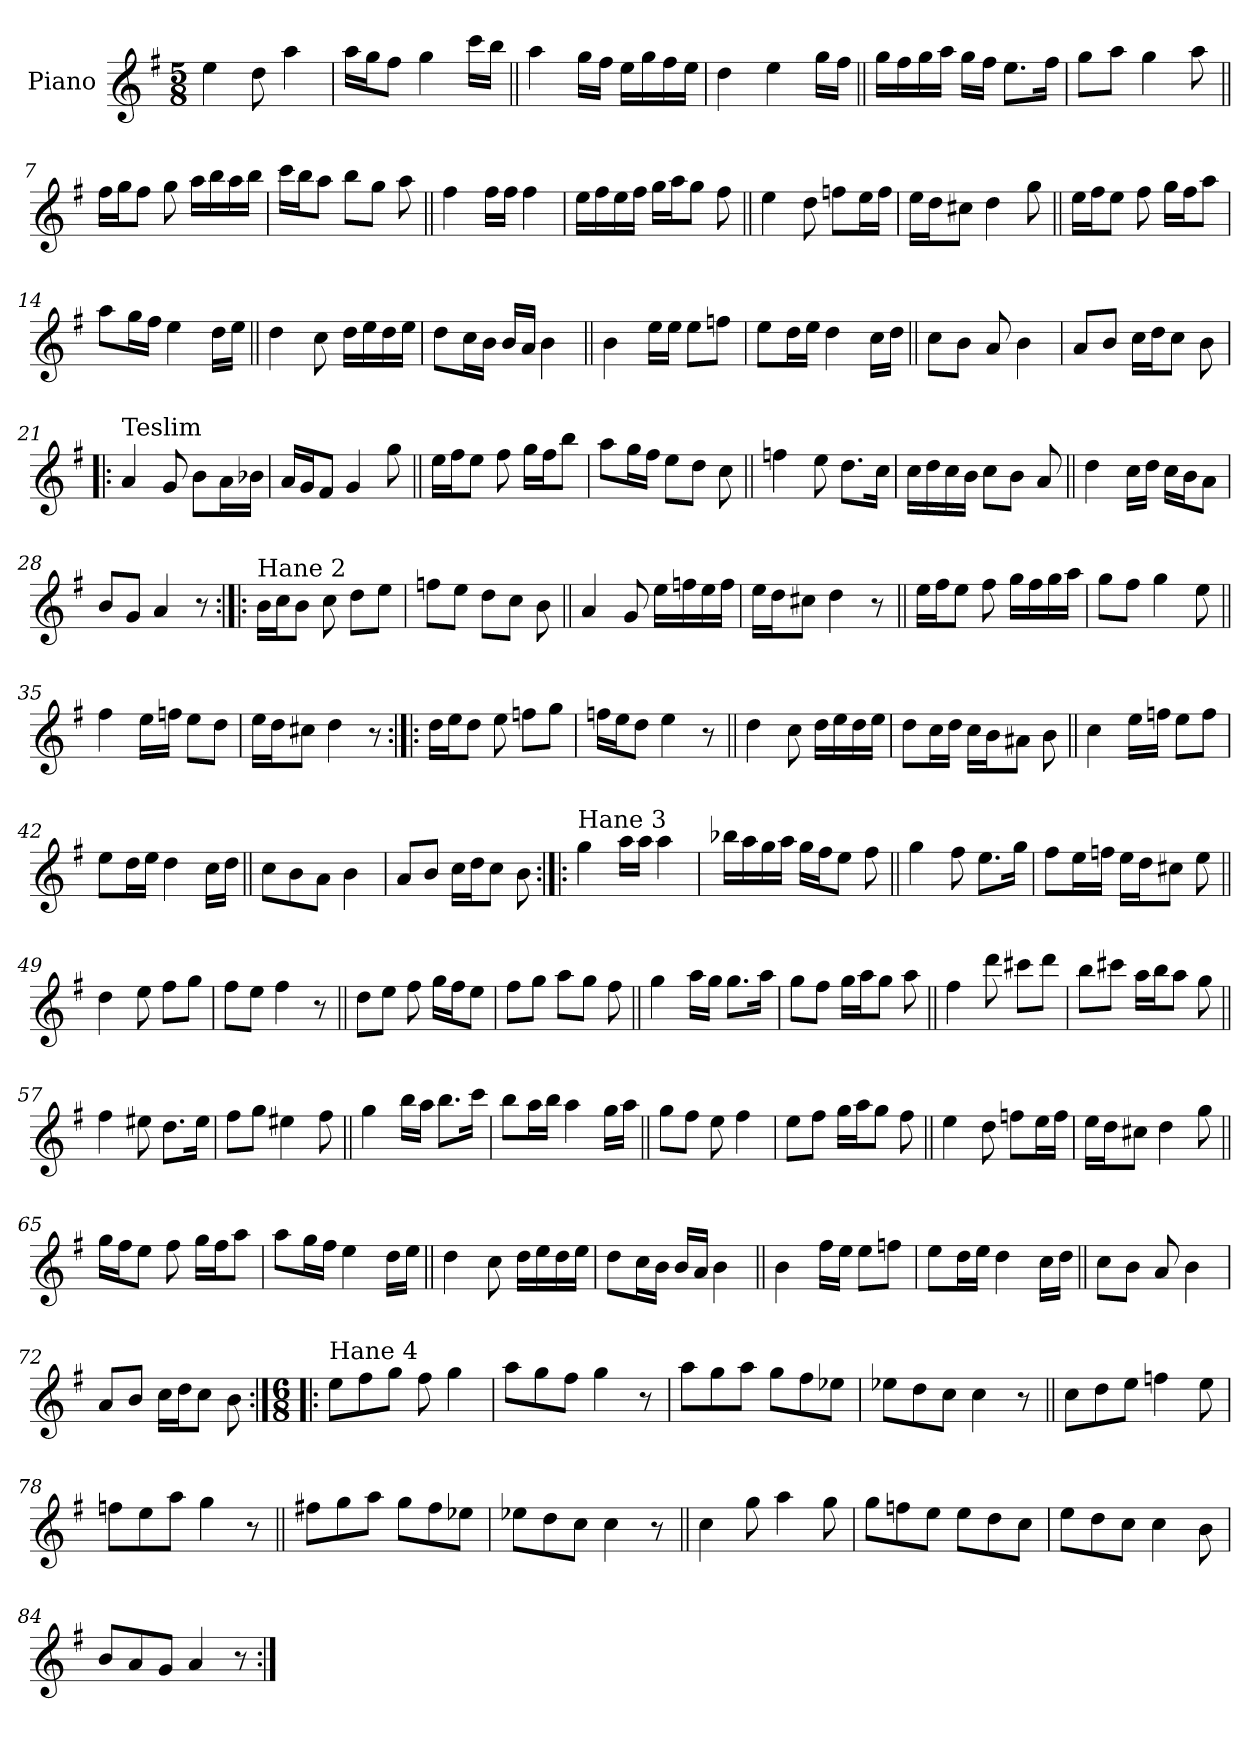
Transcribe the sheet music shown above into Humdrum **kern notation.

**kern
*part1
*staff1
*I"Piano
*I'Pno.
*clefG2
*k[f#]
*M5/8
=1
4ee\
8dd\
4aa\
=2
16aa\LL
16gg\J
8ff#\J
4gg\
16ccc\LL
16bb\JJ
=3||
4aa\
16gg\LL
16ff#\JJ
16ee\LL
16gg\
16ff#\
16ee\JJ
=4
4dd\
4ee\
16gg\LL
16ff#\JJ
=5||
16gg\LL
16ff#\
16gg\
16aa\JJ
16gg\LL
16ff#\JJ
8.ee\L
16ff#\Jk
=6
8gg\L
8aa\J
4gg\
8aa\
!!LO:LB:g=z
=7||
16ff#\LL
16gg\J
8ff#\J
8gg\
16aa\LL
16bb\
16aa\
16bb\JJ
=8
16ccc\LL
16bb\J
8aa\J
8bb\L
8gg\J
8aa\
=9||
4ff#\
16ff#\LL
16ff#\JJ
4ff#\
=10
16ee\LL
16ff#\
16ee\
16ff#\JJ
16gg\LL
16aa\J
8gg\J
8ff#\
=11||
4ee\
8dd\
8ffn\L
16ee\L
16ff\JJ
=12
16ee\LL
16dd\J
8cc#X\J
4dd\
8gg\
!!LO:LB:g=z
=13||
16ee\LL
16ff#\J
8ee\J
8ff#\
16gg\LL
16ff#\J
8aa\J
=14
8aa\L
16gg\L
16ff#\JJ
4ee\
16dd\LL
16ee\JJ
=15||
4dd\
8cc\
16dd\LL
16ee\
16dd\
16ee\JJ
=16
8dd\L
16cc\L
16b\JJ
16b/LL
16a/JJ
4b\
=17||
4b\
16ee\LL
16ee\JJ
8ee\L
8ffn\J
=18
8ee\L
16dd\L
16ee\JJ
4dd\
16cc\LL
16dd\JJ
=19||
8cc\L
8b\J
8a/
4b\
!!LO:LB:g=z
=20
8a/L
8b/J
16cc\LL
16dd\J
8cc\J
8b\
=21!|:
!LO:TX:a:t=Teslim
4a/
8g/
8b\L
16a\L
16b-X\JJ
=22
16a/LL
16g/J
8f#/J
4g/
8gg\
=23||
16ee\LL
16ff#\J
8ee\J
8ff#\
16gg\LL
16ff#\J
8bb\J
=24
8aa\L
16gg\L
16ff#\JJ
8ee\L
8dd\J
8cc\
=25||
4ffn\
8ee\
8.dd\L
16cc\Jk
!!LO:LB:g=z
=26
16cc\LL
16dd\
16cc\
16b\JJ
8cc\L
8b\J
8a/
=27||
4dd\
16cc\LL
16dd\JJ
16cc\LL
16b\J
8a\J
=28
8b/L
8g/J
4a/
8r
=29:|!|:
!LO:TX:a:t=Hane 2
16b\LL
16cc\J
8b\J
8cc\
8dd\L
8ee\J
=30
8ffn\L
8ee\J
8dd\L
8cc\J
8b\
=31||
4a/
8g/
16ee\LL
16ffn\
16ee\
16ff\JJ
!!LO:LB:g=z
=32
16ee\LL
16dd\J
8cc#X\J
4dd\
8r
=33||
16ee\LL
16ff#\J
8ee\J
8ff#\
16gg\LL
16ff#\
16gg\
16aa\JJ
=34
8gg\L
8ff#\J
4gg\
8ee\
=35||
4ff#\
16ee\LL
16ffn\JJ
8ee\L
8dd\J
=36
16ee\LL
16dd\J
8cc#X\J
4dd\
8r
=37:|!|:
16dd\LL
16ee\J
8dd\J
8ee\
8ffn\L
8gg\J
=38
16ffn\LL
16ee\J
8dd\J
4ee\
8r
!!LO:LB:g=z
=39||
4dd\
8cc\
16dd\LL
16ee\
16dd\
16ee\JJ
=40
8dd\L
16cc\L
16dd\JJ
16cc\LL
16b\J
8a#X\J
8b\
=41||
4cc\
16ee\LL
16ffn\JJ
8ee\L
8ff\J
=42
8ee\L
16dd\L
16ee\JJ
4dd\
16cc\LL
16dd\JJ
=43||
8cc\L
8b\
8a\J
4b\
=44
8a/L
8b/J
16cc\LL
16dd\J
8cc\J
8b\
=45:|!|:
!LO:TX:a:t=Hane 3
4gg\
16aa\LL
16aa\JJ
4aa\
!!LO:LB:g=z
=46
16bb-X\LL
16aa\
16gg\
16aa\JJ
16gg\LL
16ff#\J
8ee\J
8ff#\
=47||
4gg\
8ff#\
8.ee\L
16gg\Jk
=48
8ff#\L
16ee\L
16ffn\JJ
16ee\LL
16dd\J
8cc#X\J
8ee\
=49||
4dd\
8ee\
8ff#\L
8gg\J
=50
8ff#\L
8ee\J
4ff#\
8r
=51||
8dd\L
8ee\J
8ff#\
16gg\LL
16ff#\J
8ee\J
=52
8ff#\L
8gg\J
8aa\L
8gg\J
8ff#\
!!LO:LB:g=z
=53||
4gg\
16aa\LL
16gg\JJ
8.gg\L
16aa\Jk
=54
8gg\L
8ff#\J
16gg\LL
16aa\J
8gg\J
8aa\
=55||
4ff#\
8ddd\
8ccc#X\L
8ddd\J
=56
8bb\L
8ccc#X\J
16aa\LL
16bb\J
8aa\J
8gg\
=57||
4ff#\
8ee#X\
8.dd\L
16ee#\Jk
=58
8ff#\L
8gg\J
4ee#X\
8ff#\
!!LO:LB:g=z
=59||
4gg\
16bb\LL
16aa\JJ
8.bb\L
16ccc\Jk
=60
8bb\L
16aa\L
16bb\JJ
4aa\
16gg\LL
16aa\JJ
=61||
8gg\L
8ff#\J
8ee\
4ff#\
=62
8ee\L
8ff#\J
16gg\LL
16aa\J
8gg\J
8ff#\
=63||
4ee\
8dd\
8ffn\L
16ee\L
16ff\JJ
=64
16ee\LL
16dd\J
8cc#X\J
4dd\
8gg\
!!LO:PB:g=z
=65||
16gg\LL
16ff#\J
8ee\J
8ff#\
16gg\LL
16ff#\J
8aa\J
=66
8aa\L
16gg\L
16ff#\JJ
4ee\
16dd\LL
16ee\JJ
=67||
4dd\
8cc\
16dd\LL
16ee\
16dd\
16ee\JJ
=68
8dd\L
16cc\L
16b\JJ
16b/LL
16a/JJ
4b\
=69||
4b\
16ff#\LL
16ee\JJ
8ee\L
8ffn\J
=70
8ee\L
16dd\L
16ee\JJ
4dd\
16cc\LL
16dd\JJ
=71||
8cc\L
8b\J
8a/
4b\
!!LO:LB:g=z
=72
8a/L
8b/J
16cc\LL
16dd\J
8cc\J
8b\
=73:|!|:
*M6/8
!LO:TX:a:t=Hane 4
8ee\L
8ff#\
8gg\J
8ff#\
4gg\
=74
8aa\L
8gg\
8ff#\J
4gg\
8r
=75
8aa\L
8gg\
8aa\J
8gg\L
8ff#\
8ee-X\J
=76
8ee-X\L
8dd\
8cc\J
4cc\
8r
=77||
8cc\L
8dd\
8ee\J
4ffn\
8ee\
!!LO:LB:g=z
=78
8ffn\L
8ee\
8aa\J
4gg\
8r
=79||
8ff#X\L
8gg\
8aa\J
8gg\L
8ff#\
8ee-X\J
=80
8ee-X\L
8dd\
8cc\J
4cc\
8r
=81||
4cc\
8gg\
4aa\
8gg\
=82
8gg\L
8ffn\
8ee\J
8ee\L
8dd\
8cc\J
=83
8ee\L
8dd\
8cc\J
4cc\
8b\
=84
8b/L
8a/
8g/J
4a/
8r
=:|!
*-
